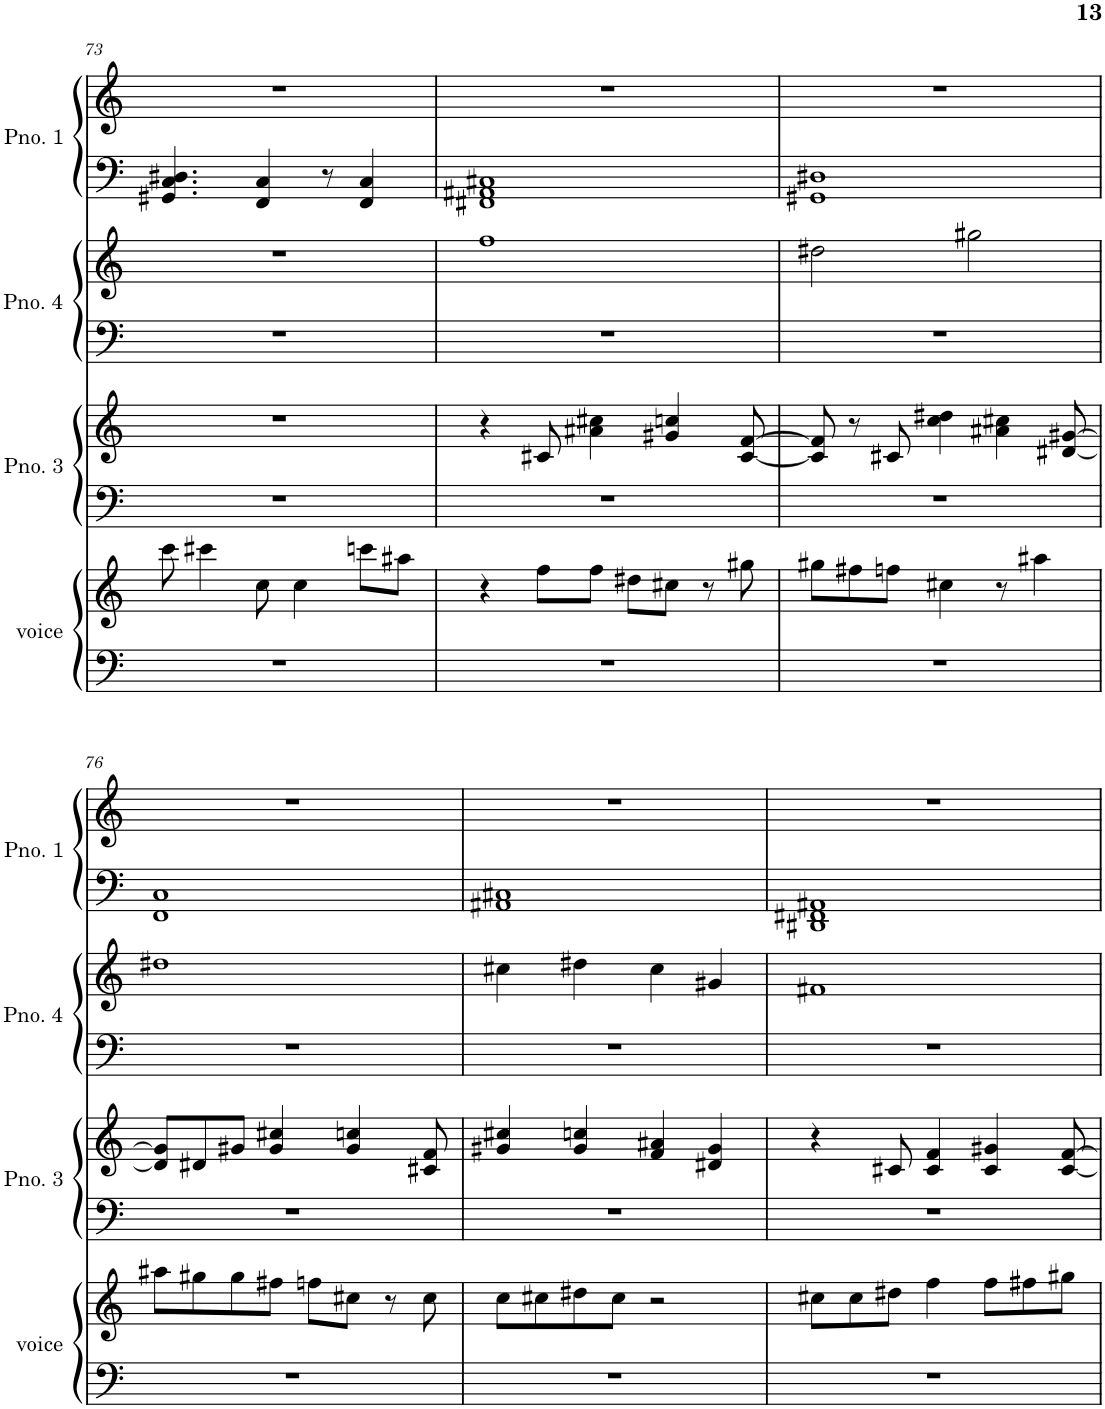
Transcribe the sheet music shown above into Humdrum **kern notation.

**kern	**kern	**kern	**kern	**kern	**kern	**kern	**kern
*part4	*part4	*part3	*part3	*part2	*part2	*part1	*part1
*staff8	*staff7	*staff6	*staff5	*staff4	*staff3	*staff2	*staff1
*I"voice	*	*I"Piano 3	*	*I"Piano 4	*	*I"Piano 1	*
*I'voice	*	*I'Pno. 3	*	*I'Pno. 4	*	*I'Pno. 1	*
!!LO:PB:g=z
*clefF4	*clefG2	*clefF4	*clefG2	*clefF4	*clefG2	*clefF4	*clefG2
*k[]	*k[]	*k[]	*k[]	*k[]	*k[]	*k[]	*k[]
*M4/4	*M4/4	*M4/4	*M4/4	*M4/4	*M4/4	*M4/4	*M4/4
=73	=73	=73	=73	=73	=73	=73	=73
1r	8ccc\	1r	1r	1r	1r	4.GG#X/ 4.C/ 4.D#X/	1r
.	4ccc#X\	.	.	.	.	.	.
.	8cc\	.	.	.	.	4FF/ 4C/	.
.	4cc\	.	.	.	.	.	.
.	.	.	.	.	.	8r	.
.	8cccn\L	.	.	.	.	4FF/ 4C/	.
.	8aa#X\J	.	.	.	.	.	.
=74	=74	=74	=74	=74	=74	=74	=74
1r	4r	1r	4r	1r	1ff	1FF#X 1AA#X 1C#X	1r
.	8ff\L	.	8c#X/	.	.	.	.
.	8ff\J	.	4a#X\ 4cc#X\	.	.	.	.
.	8dd#X\L	.	.	.	.	.	.
.	8cc#X\J	.	4g#X/ 4ccn/	.	.	.	.
.	8r	.	.	.	.	.	.
.	8gg#X\	.	[8c#/ [8f/	.	.	.	.
=75	=75	=75	=75	=75	=75	=75	=75
1r	8gg#X\L	1r	8c#/] 8f/]	1r	2dd#X\	1GG#X 1D#X	1r
.	8ff#X\	.	8r	.	.	.	.
.	8ffn\J	.	8c#X/	.	.	.	.
.	4cc#X\	.	4cc\ 4dd#X\	.	.	.	.
.	.	.	.	.	2gg#X\	.	.
.	8r	.	4a#X\ 4cc#X\	.	.	.	.
.	4aa#X\	.	.	.	.	.	.
.	.	.	[8d#X/ [8g#X/	.	.	.	.
!!LO:LB:g=z
=76	=76	=76	=76	=76	=76	=76	=76
1r	8aa#X\L	1r	8d#/] 8g#/]L	1r	1dd#X	1FF 1C	1r
.	8gg#X\	.	8d#X/	.	.	.	.
.	8gg#\	.	8g#X/J	.	.	.	.
.	8ff#X\J	.	4g#/ 4cc#X/	.	.	.	.
.	8ffn\L	.	.	.	.	.	.
.	8cc#X\J	.	4g#/ 4ccn/	.	.	.	.
.	8r	.	.	.	.	.	.
.	8cc#\	.	8c#X/ 8f/	.	.	.	.
=77	=77	=77	=77	=77	=77	=77	=77
1r	8cc\L	1r	4g#X/ 4cc#X/	1r	4cc#X\	1AA#X 1C#X	1r
.	8cc#X\	.	.	.	.	.	.
.	8dd#X\	.	4g#/ 4ccn/	.	4dd#X\	.	.
.	8cc#\J	.	.	.	.	.	.
.	2r	.	4f/ 4a#X/	.	4cc#\	.	.
.	.	.	4d#X/ 4g#/	.	4g#X/	.	.
=78	=78	=78	=78	=78	=78	=78	=78
1r	8cc#X\L	1r	4r	1r	1f#X	1DD#X 1FF#X 1AA#X	1r
.	8cc#\	.	.	.	.	.	.
.	8dd#X\J	.	8c#X/	.	.	.	.
.	4ff\	.	4c#/ 4f/	.	.	.	.
.	8ff\L	.	4c#/ 4g#X/	.	.	.	.
.	8ff#X\	.	.	.	.	.	.
.	8gg#X\J	.	[8c#/ [8f/	.	.	.	.
=	=	=	=	=	=	=	=
*-	*-	*-	*-	*-	*-	*-	*-
